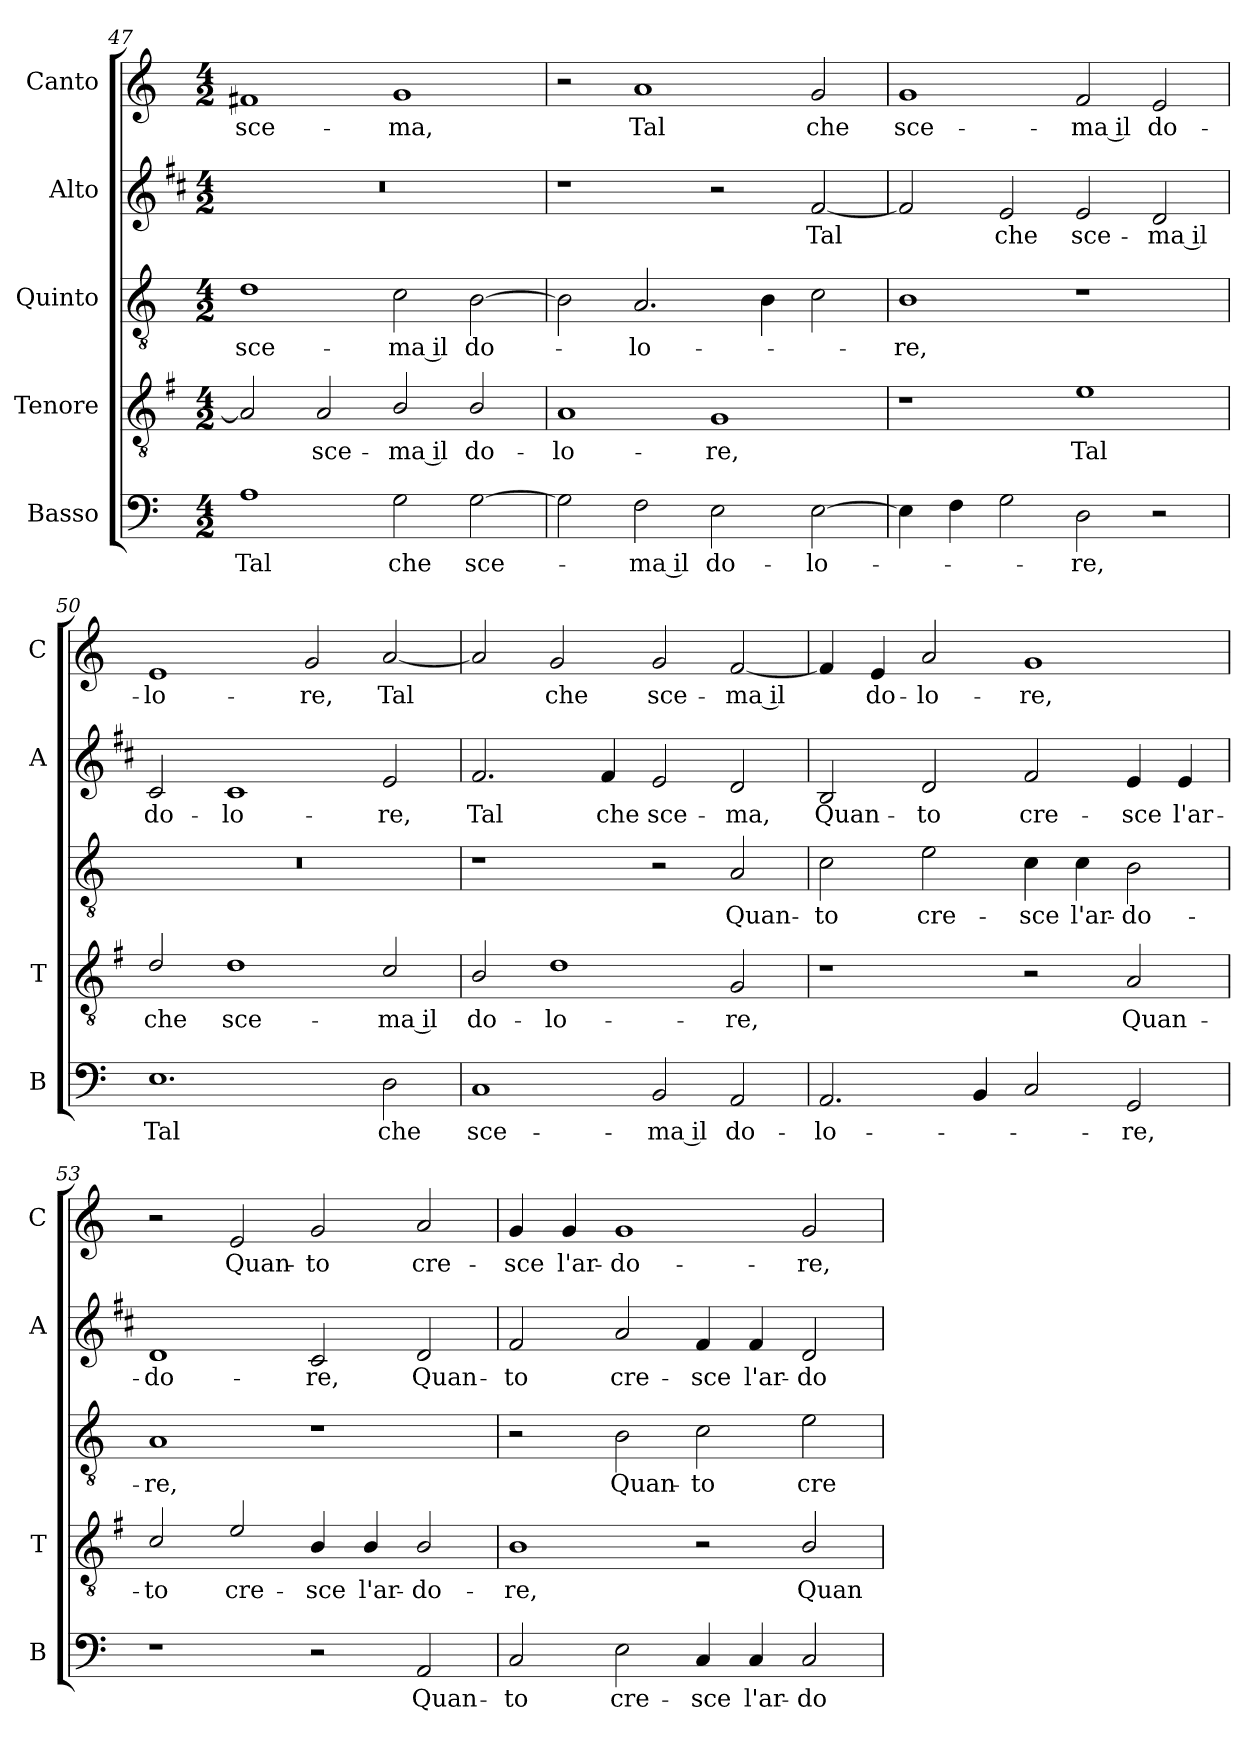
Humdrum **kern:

**kern	**text	**kern	**text	**kern	**text	**kern	**text	**kern	**text
*part5	*part5	*part4	*part4	*part3	*part3	*part2	*part2	*part1	*part1
*staff5	*staff5	*staff4	*staff4	*staff3	*staff3	*staff2	*staff2	*staff1	*staff1
*I"Basso	*	*I"Tenore	*	*I"Quinto	*	*I"Alto	*	*I"Canto	*
*I'B	*	*I'T	*	*	*	*I'A	*	*I'C	*
*clefF4	*	*clefGv2	*	*clefGv2	*	*clefG2	*	*clefG2	*
*	*	*ITrd4c7	*	*	*	*ITrd1c2	*	*	*
*k[]	*	*k[]	*	*k[]	*	*k[]	*	*k[]	*
*C:	*	*C:	*	*C:	*	*C:	*	*C:	*
*M4/2	*	*M4/2	*	*M4/2	*	*M4/2	*	*M4/2	*
=47	=47	=47	=47	=47	=47	=47	=47	=47	=47
!	!LO:LY:b	!	!	!	!LO:LY:b	!	!	!	!LO:LY:b
1A	Tal	2D/]	.	1d	sce-	0r	.	1f#X	sce-
!	!	!	!LO:LY:b	!	!	!	!	!	!
.	.	2D/	sce-	.	.	.	.	.	.
!	!LO:LY:b	!	!LO:LY:b	!	!LO:LY:b	!	!	!	!LO:LY:b
2G\	che	2E/	-ma il	2c\	-ma il	.	.	1g	-ma,
!	!LO:LY:b	!	!LO:LY:b	!	!LO:LY:b	!	!	!	!
[2G\	sce-	2E/	do-	[2B\	do-	.	.	.	.
=48	=48	=48	=48	=48	=48	=48	=48	=48	=48
!	!	!	!LO:LY:b	!	!	!	!	!	!
2G\]	.	1D	-lo-	2B\]	.	1r	.	2r	.
!	!LO:LY:b	!	!	!	!LO:LY:b	!	!	!	!LO:LY:b
2F\	-ma il	.	.	2.A/	-lo-	.	.	1a	Tal
!	!LO:LY:b	!	!LO:LY:b	!	!	!	!	!	!
2E\	do-	1C	-re,	.	.	2r	.	.	.
.	.	.	.	4B\	.	.	.	.	.
!	!LO:LY:b	!	!	!	!	!	!LO:LY:b	!	!LO:LY:b
[2E\	-lo-	.	.	2c\	.	[2e/	Tal	2g/	che
=49	=49	=49	=49	=49	=49	=49	=49	=49	=49
!	!	!	!	!	!LO:LY:b	!	!	!	!LO:LY:b
4E\]	.	1r	.	1B	-re,	2e/]	.	1g	sce-
4F\	.	.	.	.	.	.	.	.	.
!	!	!	!	!	!	!	!LO:LY:b	!	!
2G\	.	.	.	.	.	2d/	che	.	.
!	!LO:LY:b	!	!LO:LY:b	!	!	!	!LO:LY:b	!	!LO:LY:b
2D\	-re,	1A	Tal	1r	.	2d/	sce-	2f/	-ma il
!	!	!	!	!	!	!	!LO:LY:b	!	!LO:LY:b
2r	.	.	.	.	.	2c/	-ma il	2e/	do-
=50	=50	=50	=50	=50	=50	=50	=50	=50	=50
!	!LO:LY:b	!	!LO:LY:b	!	!	!	!LO:LY:b	!	!LO:LY:b
1.E	Tal	2G/	che	0r	.	2B/	do-	1e	-lo-
!	!	!	!LO:LY:b	!	!	!	!LO:LY:b	!	!
.	.	1G	sce-	.	.	1B	-lo-	.	.
!	!	!	!	!	!	!	!	!	!LO:LY:b
.	.	.	.	.	.	.	.	2g/	-re,
!	!LO:LY:b	!	!LO:LY:b	!	!	!	!LO:LY:b	!	!LO:LY:b
2D\	che	2F/	-ma il	.	.	2d/	-re,	[2a/	Tal
!!LO:PB:g=z
=51	=51	=51	=51	=51	=51	=51	=51	=51	=51
!	!LO:LY:b	!	!LO:LY:b	!	!	!	!LO:LY:b	!	!
1C	sce-	2E/	do-	1r	.	2.e/	Tal	2a/]	.
!	!	!	!LO:LY:b	!	!	!	!	!	!LO:LY:b
.	.	1G	-lo-	.	.	.	.	2g/	che
!	!	!	!	!	!	!	!LO:LY:b	!	!
.	.	.	.	.	.	4e/	che	.	.
!	!LO:LY:b	!	!	!	!	!	!LO:LY:b	!	!LO:LY:b
2BB/	-ma il	.	.	2r	.	2d/	sce-	2g/	sce-
!	!LO:LY:b	!	!LO:LY:b	!	!LO:LY:b	!	!LO:LY:b	!	!LO:LY:b
2AA/	do-	2C/	-re,	2A/	Quan-	2c/	-ma,	[2f/	-ma il
=52	=52	=52	=52	=52	=52	=52	=52	=52	=52
!	!LO:LY:b	!	!	!	!LO:LY:b	!	!LO:LY:b	!	!
2.AA/	-lo-	1r	.	2c\	-to	2A/	Quan-	4f/]	.
!	!	!	!	!	!	!	!	!	!LO:LY:b
.	.	.	.	.	.	.	.	4e/	do-
!	!	!	!	!	!LO:LY:b	!	!LO:LY:b	!	!LO:LY:b
.	.	.	.	2e\	cre-	2c/	-to	2a/	-lo-
4BB/	.	.	.	.	.	.	.	.	.
!	!	!	!	!	!LO:LY:b	!	!LO:LY:b	!	!LO:LY:b
2C/	.	2r	.	4c\	-sce	2e/	cre-	1g	-re,
!	!	!	!	!	!LO:LY:b	!	!	!	!
.	.	.	.	4c\	l'ar-	.	.	.	.
!	!LO:LY:b	!	!LO:LY:b	!	!LO:LY:b	!	!LO:LY:b	!	!
2GG/	-re,	2D/	Quan-	2B\	-do-	4d/	-sce	.	.
!	!	!	!	!	!	!	!LO:LY:b	!	!
.	.	.	.	.	.	4d/	l'ar-	.	.
=53	=53	=53	=53	=53	=53	=53	=53	=53	=53
!	!	!	!LO:LY:b	!	!LO:LY:b	!	!LO:LY:b	!	!
1r	.	2F/	-to	1A	-re,	1c	-do-	2r	.
!	!	!	!LO:LY:b	!	!	!	!	!	!LO:LY:b
.	.	2A/	cre-	.	.	.	.	2e/	Quan-
!	!	!	!LO:LY:b	!	!	!	!LO:LY:b	!	!LO:LY:b
2r	.	4E/	-sce	1r	.	2B/	-re,	2g/	-to
!	!	!	!LO:LY:b	!	!	!	!	!	!
.	.	4E/	l'ar-	.	.	.	.	.	.
!	!LO:LY:b	!	!LO:LY:b	!	!	!	!LO:LY:b	!	!LO:LY:b
2AA/	Quan-	2E/	-do-	.	.	2c/	Quan-	2a/	cre-
=54	=54	=54	=54	=54	=54	=54	=54	=54	=54
!	!LO:LY:b	!	!LO:LY:b	!	!	!	!LO:LY:b	!	!LO:LY:b
2C/	-to	1E	-re,	2r	.	2e/	-to	4g/	-sce
!	!	!	!	!	!	!	!	!	!LO:LY:b
.	.	.	.	.	.	.	.	4g/	l'ar-
!	!LO:LY:b	!	!	!	!LO:LY:b	!	!LO:LY:b	!	!LO:LY:b
2E\	cre-	.	.	2B\	Quan-	2g/	cre-	1g	-do-
!	!LO:LY:b	!	!	!	!LO:LY:b	!	!LO:LY:b	!	!
4C/	-sce	2r	.	2c\	-to	4e/	-sce	.	.
!	!LO:LY:b	!	!	!	!	!	!LO:LY:b	!	!
4C/	l'ar-	.	.	.	.	4e/	l'ar-	.	.
!	!LO:LY:b	!	!LO:LY:b	!	!LO:LY:b	!	!LO:LY:b	!	!LO:LY:b
2C/	-do-	2E/	Quan-	2e\	cre-	2c/	-do-	2g/	-re,
=	=	=	=	=	=	=	=	=	=
*-	*-	*-	*-	*-	*-	*-	*-	*-	*-
